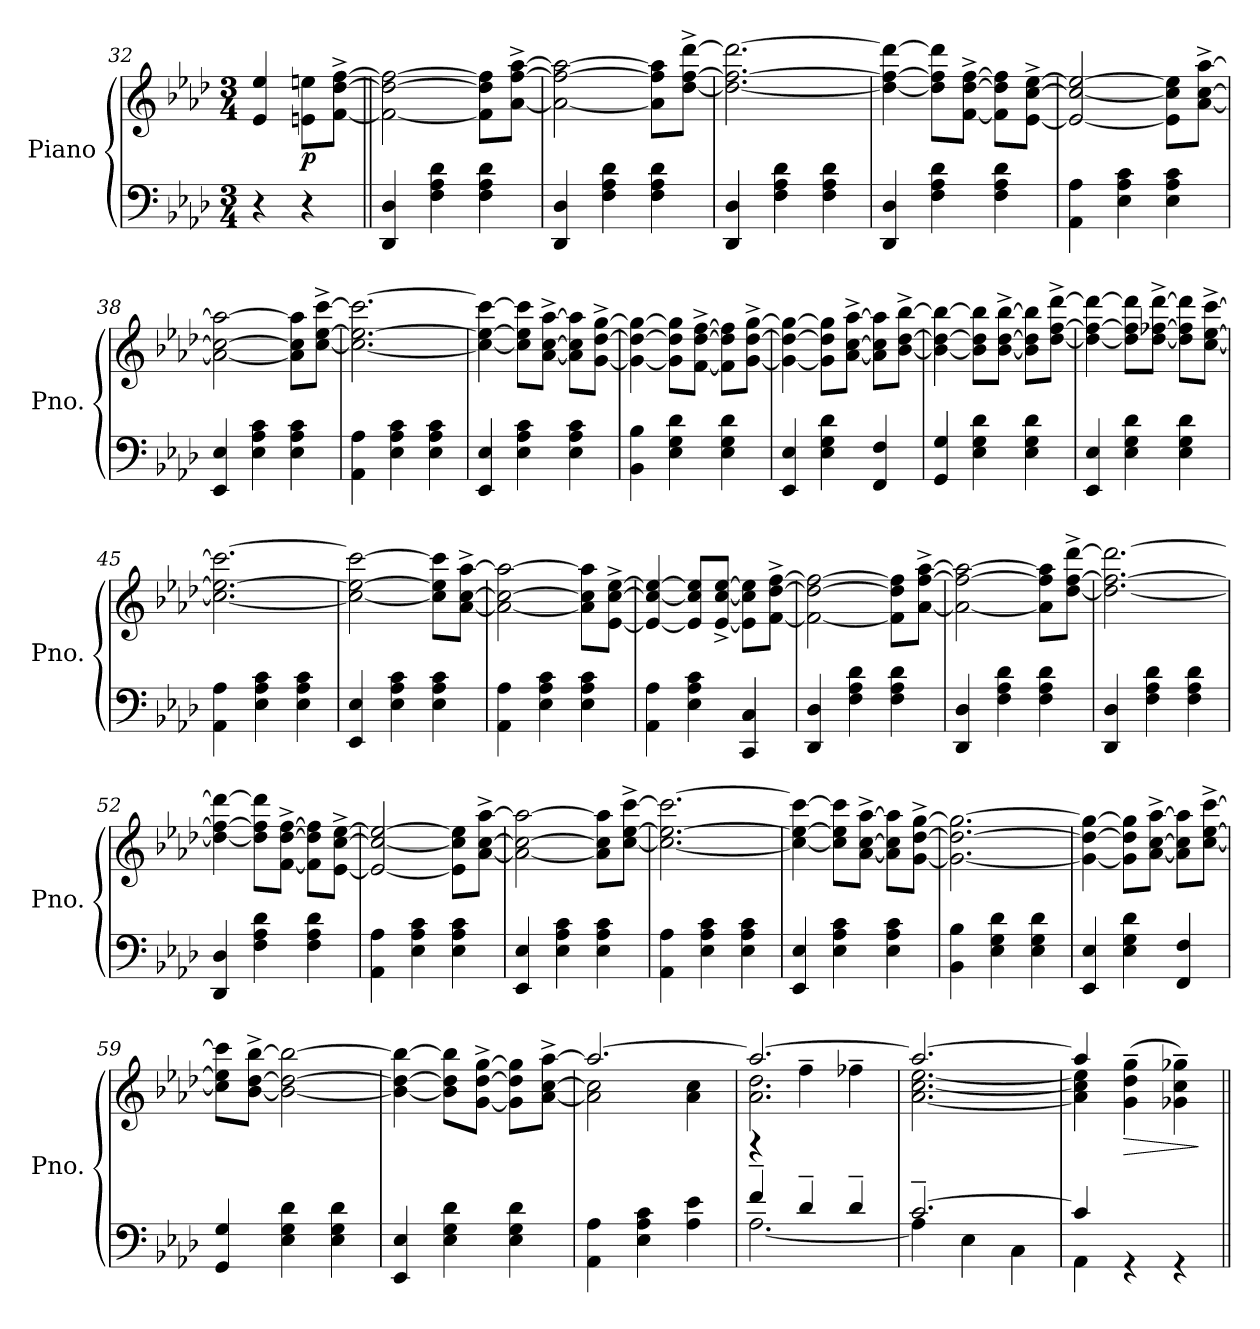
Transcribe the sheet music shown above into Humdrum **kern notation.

**kern	**kern	**dynam
*part1	*part1	*part1
*staff2	*staff1	*staff1/2
*I"Piano	*	*
*I'Pno.	*	*
*clefF4	*clefG2	*
*k[b-e-a-d-]	*k[b-e-a-d-]	*
*M3/4	*M3/4	*
=32X1	=32X1	=32X1
4r	4e-/ 4ee-/	.
!	!	!LO:DY:b
4r	8en\ 8een\L	p
.	[8f\^ [8dd-\^ [8ff\^J	.
=33||	=33||	=33||
4DD-/ 4D-/	2f\_ 2dd-\_ 2ff\_	.
4F\ 4A-\ 4d-\	.	.
4F\ 4A-\ 4d-\	8f\] 8dd-\] 8ff\]L	.
.	[8a-\^ [8ff\^ [8aa-\^J	.
=34	=34	=34
4DD-/ 4D-/	2a-\_ 2ff\_ 2aa-\_	.
4F\ 4A-\ 4d-\	.	.
4F\ 4A-\ 4d-\	8a-\] 8ff\] 8aa-\]L	.
.	[8dd-\^ [8ff\^ [8ddd-\^J	.
=35	=35	=35
4DD-/ 4D-/	2.dd-\_ 2.ff\_ 2.ddd-\_	.
4F\ 4A-\ 4d-\	.	.
4F\ 4A-\ 4d-\	.	.
=36	=36	=36
4DD-/ 4D-/	4dd-\_ 4ff\_ 4ddd-\_	.
4F\ 4A-\ 4d-\	8dd-\] 8ff\] 8ddd-\]L	.
.	[8f\^ [8dd-\^ [8ff\^J	.
4F\ 4A-\ 4d-\	8f\] 8dd-\] 8ff\]L	.
.	[8e-\^ [8cc\^ [8ee-\^J	.
!!LO:LB:g=z
=37	=37	=37
4AA-\ 4A-\	2e-/_ 2cc/_ 2ee-/_	.
4E-\ 4A-\ 4c\	.	.
4E-\ 4A-\ 4c\	8e-\] 8cc\] 8ee-\]L	.
.	[8a-\^ [8cc\^ [8aa-\^J	.
=38	=38	=38
4EE-/ 4E-/	2a-\_ 2cc\_ 2aa-\_	.
4E-\ 4A-\ 4c\	.	.
4E-\ 4A-\ 4c\	8a-\] 8cc\] 8aa-\]L	.
.	[8cc\^ [8ee-\^ [8ccc\^J	.
=39	=39	=39
4AA-\ 4A-\	2.cc\_ 2.ee-\_ 2.ccc\_	.
4E-\ 4A-\ 4c\	.	.
4E-\ 4A-\ 4c\	.	.
=40	=40	=40
4EE-/ 4E-/	4cc\_ 4ee-\_ 4ccc\_	.
4E-\ 4A-\ 4c\	8cc\] 8ee-\] 8ccc\]L	.
.	[8a-\^ [8cc\^ [8aa-\^J	.
4E-\ 4A-\ 4c\	8a-\] 8cc\] 8aa-\]L	.
.	[8g\^ [8dd-\^ [8gg\^J	.
=41	=41	=41
4BB-\ 4B-\	4g\_ 4dd-\_ 4gg\_	.
4E-\ 4G\ 4d-\	8g\] 8dd-\] 8gg\]L	.
.	[8f\^ [8dd-\^ [8ff\^J	.
4E-\ 4G\ 4d-\	8f\] 8dd-\] 8ff\]L	.
.	[8g\^ [8dd-\^ [8gg\^J	.
=42	=42	=42
4EE-/ 4E-/	4g\_ 4dd-\_ 4gg\_	.
4E-\ 4G\ 4d-\	8g\] 8dd-\] 8gg\]L	.
.	[8a-\^ [8cc\^ [8aa-\^J	.
4FF/ 4F/	8a-\] 8cc\] 8aa-\]L	.
.	[8b-\^ [8dd-\^ [8bb-\^J	.
=43	=43	=43
4GG/ 4G/	4b-\_ 4dd-\_ 4bb-\_	.
4E-\ 4G\ 4d-\	8b-\] 8dd-\] 8bb-\]L	.
.	[8b-\^ [8dd-\^ [8bb-\^J	.
4E-\ 4G\ 4d-\	8b-\] 8dd-\] 8bb-\]L	.
.	[8dd-\^ [8ff\^ [8ddd-\^J	.
!!LO:LB:g=z
=44	=44	=44
4EE-/ 4E-/	4dd-\_ 4ff\_ 4ddd-\_	.
4E-\ 4G\ 4d-\	8dd-\] 8ff\] 8ddd-\]L	.
.	[8dd-\^ [8ff-X\^ [8ddd-\^J	.
4E-\ 4G\ 4d-\	8dd-\] 8ff-\] 8ddd-\]L	.
.	[8cc\^ [8ee-\^ [8ccc\^J	.
=45	=45	=45
4AA-\ 4A-\	2.cc\_ 2.ee-\_ 2.ccc\_	.
4E-\ 4A-\ 4c\	.	.
4E-\ 4A-\ 4c\	.	.
=46	=46	=46
4EE-/ 4E-/	2cc\_ 2ee-\_ 2ccc\_	.
4E-\ 4A-\ 4c\	.	.
4E-\ 4A-\ 4c\	8cc\] 8ee-\] 8ccc\]L	.
.	[8a-\^ [8cc\^ [8aa-\^J	.
=47	=47	=47
4AA-\ 4A-\	2a-\_ 2cc\_ 2aa-\_	.
4E-\ 4A-\ 4c\	.	.
4E-\ 4A-\ 4c\	8a-\] 8cc\] 8aa-\]L	.
.	[8e-\^ [8cc\^ [8ee-\^J	.
=48	=48	=48
4AA-\ 4A-\	4e-/_ 4cc/_ 4ee-/_	.
4E-\ 4A-\ 4c\	8e-/] 8cc/] 8ee-/]L	.
.	[8e-/^ [8cc/^ [8ee-/^J	.
4CC/ 4C/	8e-\] 8cc\] 8ee-\]L	.
.	[8f\^ [8dd-\^ [8ff\^J	.
=49	=49	=49
4DD-/ 4D-/	2f\_ 2dd-\_ 2ff\_	.
4F\ 4A-\ 4d-\	.	.
4F\ 4A-\ 4d-\	8f\] 8dd-\] 8ff\]L	.
.	[8a-\^ [8ff\^ [8aa-\^J	.
=50	=50	=50
4DD-/ 4D-/	2a-\_ 2ff\_ 2aa-\_	.
4F\ 4A-\ 4d-\	.	.
4F\ 4A-\ 4d-\	8a-\] 8ff\] 8aa-\]L	.
.	[8dd-\^ [8ff\^ [8ddd-\^J	.
!!LO:LB:g=z
=51	=51	=51
4DD-/ 4D-/	2.dd-\_ 2.ff\_ 2.ddd-\_	.
4F\ 4A-\ 4d-\	.	.
4F\ 4A-\ 4d-\	.	.
=52	=52	=52
4DD-/ 4D-/	4dd-\_ 4ff\_ 4ddd-\_	.
4F\ 4A-\ 4d-\	8dd-\] 8ff\] 8ddd-\]L	.
.	[8f\^ [8dd-\^ [8ff\^J	.
4F\ 4A-\ 4d-\	8f\] 8dd-\] 8ff\]L	.
.	[8e-\^ [8cc\^ [8ee-\^J	.
=53	=53	=53
4AA-\ 4A-\	2e-/_ 2cc/_ 2ee-/_	.
4E-\ 4A-\ 4c\	.	.
4E-\ 4A-\ 4c\	8e-\] 8cc\] 8ee-\]L	.
.	[8a-\^ [8cc\^ [8aa-\^J	.
=54	=54	=54
4EE-/ 4E-/	2a-\_ 2cc\_ 2aa-\_	.
4E-\ 4A-\ 4c\	.	.
4E-\ 4A-\ 4c\	8a-\] 8cc\] 8aa-\]L	.
.	[8cc\^ [8ee-\^ [8ccc\^J	.
=55	=55	=55
4AA-\ 4A-\	2.cc\_ 2.ee-\_ 2.ccc\_	.
4E-\ 4A-\ 4c\	.	.
4E-\ 4A-\ 4c\	.	.
=56	=56	=56
4EE-/ 4E-/	4cc\_ 4ee-\_ 4ccc\_	.
4E-\ 4A-\ 4c\	8cc\] 8ee-\] 8ccc\]L	.
.	[8a-\^ [8cc\^ [8aa-\^J	.
4E-\ 4A-\ 4c\	8a-\] 8cc\] 8aa-\]L	.
.	[8g\^ [8dd-\^ [8gg\^J	.
=57	=57	=57
4BB-\ 4B-\	2.g\_ 2.dd-\_ 2.gg\_	.
4E-\ 4G\ 4d-\	.	.
4E-\ 4G\ 4d-\	.	.
!!LO:LB:g=z
=58	=58	=58
4EE-/ 4E-/	4g\_ 4dd-\_ 4gg\_	.
4E-\ 4G\ 4d-\	8g\] 8dd-\] 8gg\]L	.
.	[8a-\^ [8cc\^ [8aa-\^J	.
4FF/ 4F/	8a-\] 8cc\] 8aa-\]L	.
.	[8cc\^ [8ee-\^ [8ccc\^J	.
=59	=59	=59
4GG/ 4G/	8cc\] 8ee-\] 8ccc\]L	.
.	[8b-\^ [8dd-\^ [8bb-\^J	.
4E-\ 4G\ 4d-\	2b-\_ 2dd-\_ 2bb-\_	.
4E-\ 4G\ 4d-\	.	.
=60	=60	=60
4EE-/ 4E-/	4b-\_ 4dd-\_ 4bb-\_	.
4E-\ 4G\ 4d-\	8b-\] 8dd-\] 8bb-\]L	.
.	[8g\^ [8dd-\^ [8gg\^J	.
4E-\ 4G\ 4d-\	8g\] 8dd-\] 8gg\]L	.
.	[8a-\^ [8cc\^ [8aa-\^J	.
=61	=61	=61
*	*^	*
4AA-\ 4A-\	2.aa-/_	2a-\] 2cc\]	.
4E-\ 4A-\ 4c\	.	.	.
4A-\ 4e-\	.	4a-\ 4cc\	.
=62	=62	=62	=62
*^	*	*^	*
4f~/	[2.A-\	2.aa-/_	2.a-\ 2.dd-\	4rF	.
4d-~/	.	.	.	4ff~\	.
4d-~/	.	.	.	4ff-X~\	.
*	*	*	*v	*v	*
=63	=63	=63	=63	=63
[2.c~/	4A-\]	2.aa-/_	[2.a-\ [2.cc\ [2.ee-\	.
.	4E-\	.	.	.
.	4C\	.	.	.
=64	=64	=64	=64	=64
4c/]	4AA-\	4aa-/]	4a-\] 4cc\] 4ee-\]	.
!	!	!	!	!LO:HP:b
4rGG	2ryy	(>4g\~ 4dd-\~ 4gg\~	2ryy	>
4rGG	.	4g-X\~ 4cc\~ 4gg-X\~)	.	.
*v	*v	*	*	*
*	*v	*v	*
.	.	]
=||	=||	=||
*-	*-	*-
